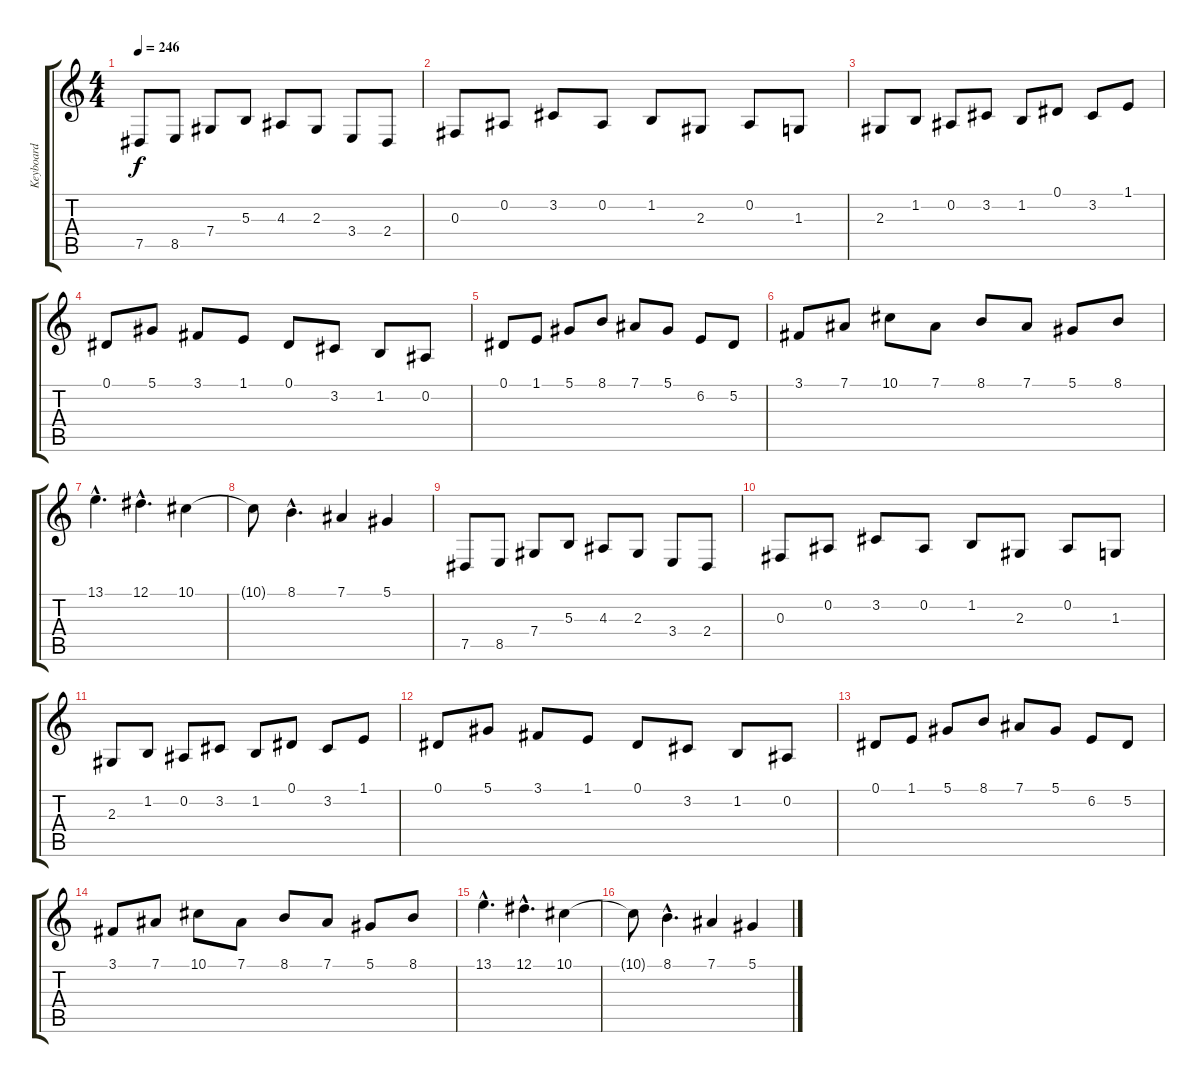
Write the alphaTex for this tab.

\track ("Keyboard" "Keyboard") {instrument lead2sawtooth}
\staff {score tabs}
\tuning (Eb4 Bb3 Gb3 Db3 Ab2 Eb2) {hide}
\ts (4 4)
\tempo 246
\clef g2
\ks c
7.5.8{dy f} 8.5.8 7.4.8 5.3.8 4.3.8 2.3.8 3.4.8 2.4.8 |
0.3.8 0.2.8 3.2.8 0.2.8 1.2.8 2.3.8 0.2.8 1.3.8 |
2.3.8 1.2.8 0.2.8 3.2.8 1.2.8 0.1.8 3.2.8 1.1.8 |
0.1.8 5.1.8 3.1.8 1.1.8 0.1.8 3.2.8 1.2.8 0.2.8 |
0.1.8 1.1.8 5.1.8 8.1.8 7.1.8 5.1.8 6.2.8 5.2.8 |
3.1.8 7.1.8 10.1.8 7.1.8 8.1.8 7.1.8 5.1.8 8.1.8 |
13.1{hac}.4{d} 12.1{hac}.4{d} 10.1.4 |
10.1{t}.8 8.1{hac}.4{d} 7.1.4 5.1.4 |
7.5.8 8.5.8 7.4.8 5.3.8 4.3.8 2.3.8 3.4.8 2.4.8 |
0.3.8 0.2.8 3.2.8 0.2.8 1.2.8 2.3.8 0.2.8 1.3.8 |
2.3.8 1.2.8 0.2.8 3.2.8 1.2.8 0.1.8 3.2.8 1.1.8 |
0.1.8 5.1.8 3.1.8 1.1.8 0.1.8 3.2.8 1.2.8 0.2.8 |
0.1.8 1.1.8 5.1.8 8.1.8 7.1.8 5.1.8 6.2.8 5.2.8 |
3.1.8 7.1.8 10.1.8 7.1.8 8.1.8 7.1.8 5.1.8 8.1.8 |
13.1{hac}.4{d} 12.1{hac}.4{d} 10.1.4 |
10.1{t}.8 8.1{hac}.4{d} 7.1.4 5.1.4
